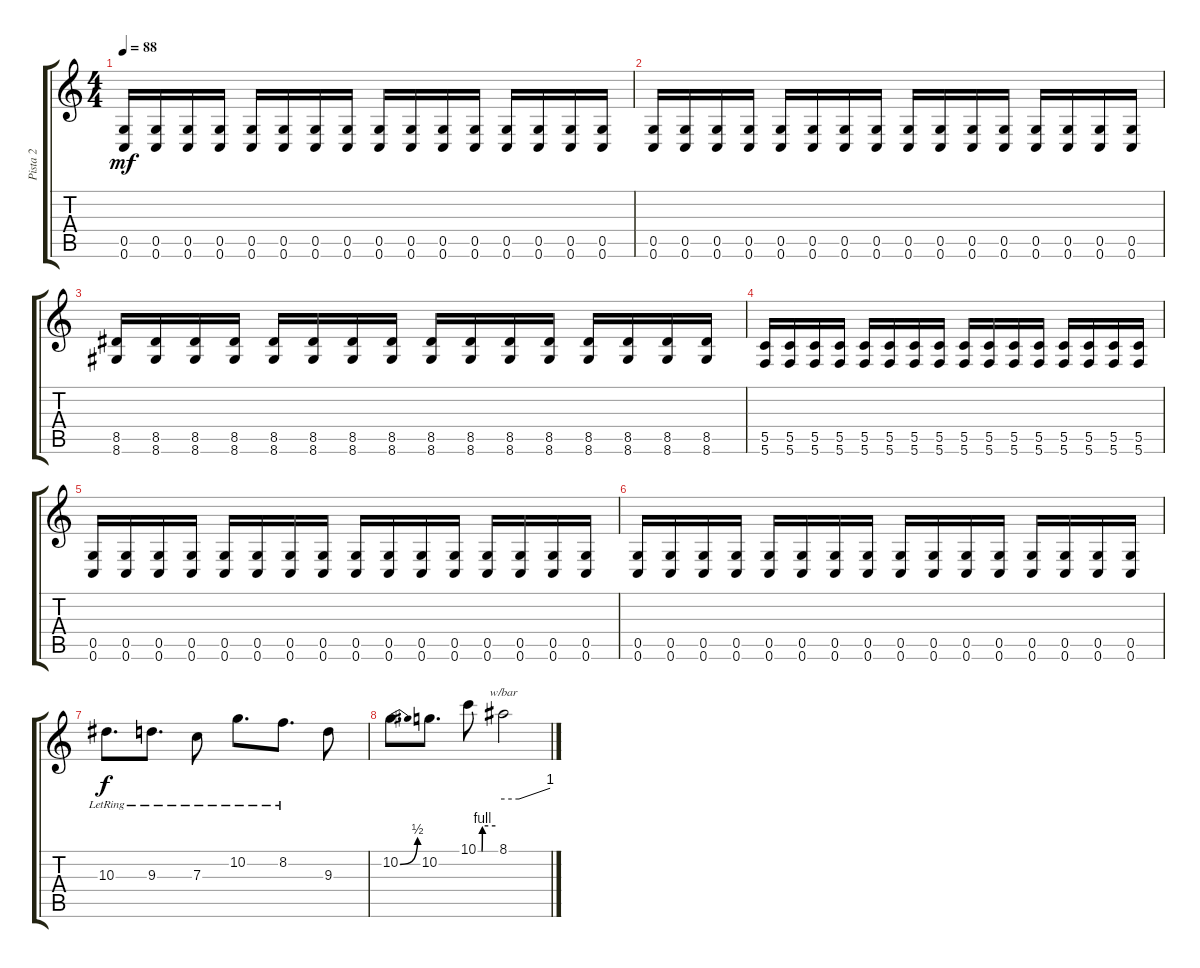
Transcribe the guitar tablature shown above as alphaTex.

\track ("Pista 2" "Pista 2") {instrument distortionguitar}
\staff {score tabs}
\tuning (D4 A3 F3 C3 G2 C2) {hide}
\ts (4 4)
\tempo 88
\clef g2
\ks c
(0.5 0.6).16{dy mf} (0.5 0.6).16 (0.5 0.6).16 (0.5 0.6).16 (0.5 0.6).16 (0.5 0.6).16 (0.5 0.6).16 (0.5 0.6).16 (0.5 0.6).16 (0.5 0.6).16 (0.5 0.6).16 (0.5 0.6).16 (0.5 0.6).16 (0.5 0.6).16 (0.5 0.6).16 (0.5 0.6).16 |
(0.5 0.6).16 (0.5 0.6).16 (0.5 0.6).16 (0.5 0.6).16 (0.5 0.6).16 (0.5 0.6).16 (0.5 0.6).16 (0.5 0.6).16 (0.5 0.6).16 (0.5 0.6).16 (0.5 0.6).16 (0.5 0.6).16 (0.5 0.6).16 (0.5 0.6).16 (0.5 0.6).16 (0.5 0.6).16 |
(8.5 8.6).16 (8.5 8.6).16 (8.5 8.6).16 (8.5 8.6).16 (8.5 8.6).16 (8.5 8.6).16 (8.5 8.6).16 (8.5 8.6).16 (8.5 8.6).16 (8.5 8.6).16 (8.5 8.6).16 (8.5 8.6).16 (8.5 8.6).16 (8.5 8.6).16 (8.5 8.6).16 (8.5 8.6).16 |
(5.5 5.6).16 (5.5 5.6).16 (5.5 5.6).16 (5.5 5.6).16 (5.5 5.6).16 (5.5 5.6).16 (5.5 5.6).16 (5.5 5.6).16 (5.5 5.6).16 (5.5 5.6).16 (5.5 5.6).16 (5.5 5.6).16 (5.5 5.6).16 (5.5 5.6).16 (5.5 5.6).16 (5.5 5.6).16 |
(0.5 0.6).16 (0.5 0.6).16 (0.5 0.6).16 (0.5 0.6).16 (0.5 0.6).16 (0.5 0.6).16 (0.5 0.6).16 (0.5 0.6).16 (0.5 0.6).16 (0.5 0.6).16 (0.5 0.6).16 (0.5 0.6).16 (0.5 0.6).16 (0.5 0.6).16 (0.5 0.6).16 (0.5 0.6).16 |
(0.5 0.6).16 (0.5 0.6).16 (0.5 0.6).16 (0.5 0.6).16 (0.5 0.6).16 (0.5 0.6).16 (0.5 0.6).16 (0.5 0.6).16 (0.5 0.6).16 (0.5 0.6).16 (0.5 0.6).16 (0.5 0.6).16 (0.5 0.6).16 (0.5 0.6).16 (0.5 0.6).16 (0.5 0.6).16 |
10.3{lr}.8{d dy f volume 10} 9.3{lr}.8{d} 7.3{lr}.8 10.2{lr}.8{d} 8.2{lr}.8{d} 9.3.8 |
10.2{be (bend 0 0 60 2)}.8{d} 10.2.8{d} 10.1{be (custom 0 0 13 0 15 4 60 4)}.8 8.1.2{tbe (custom default 0 0 20 0 60 4)}
